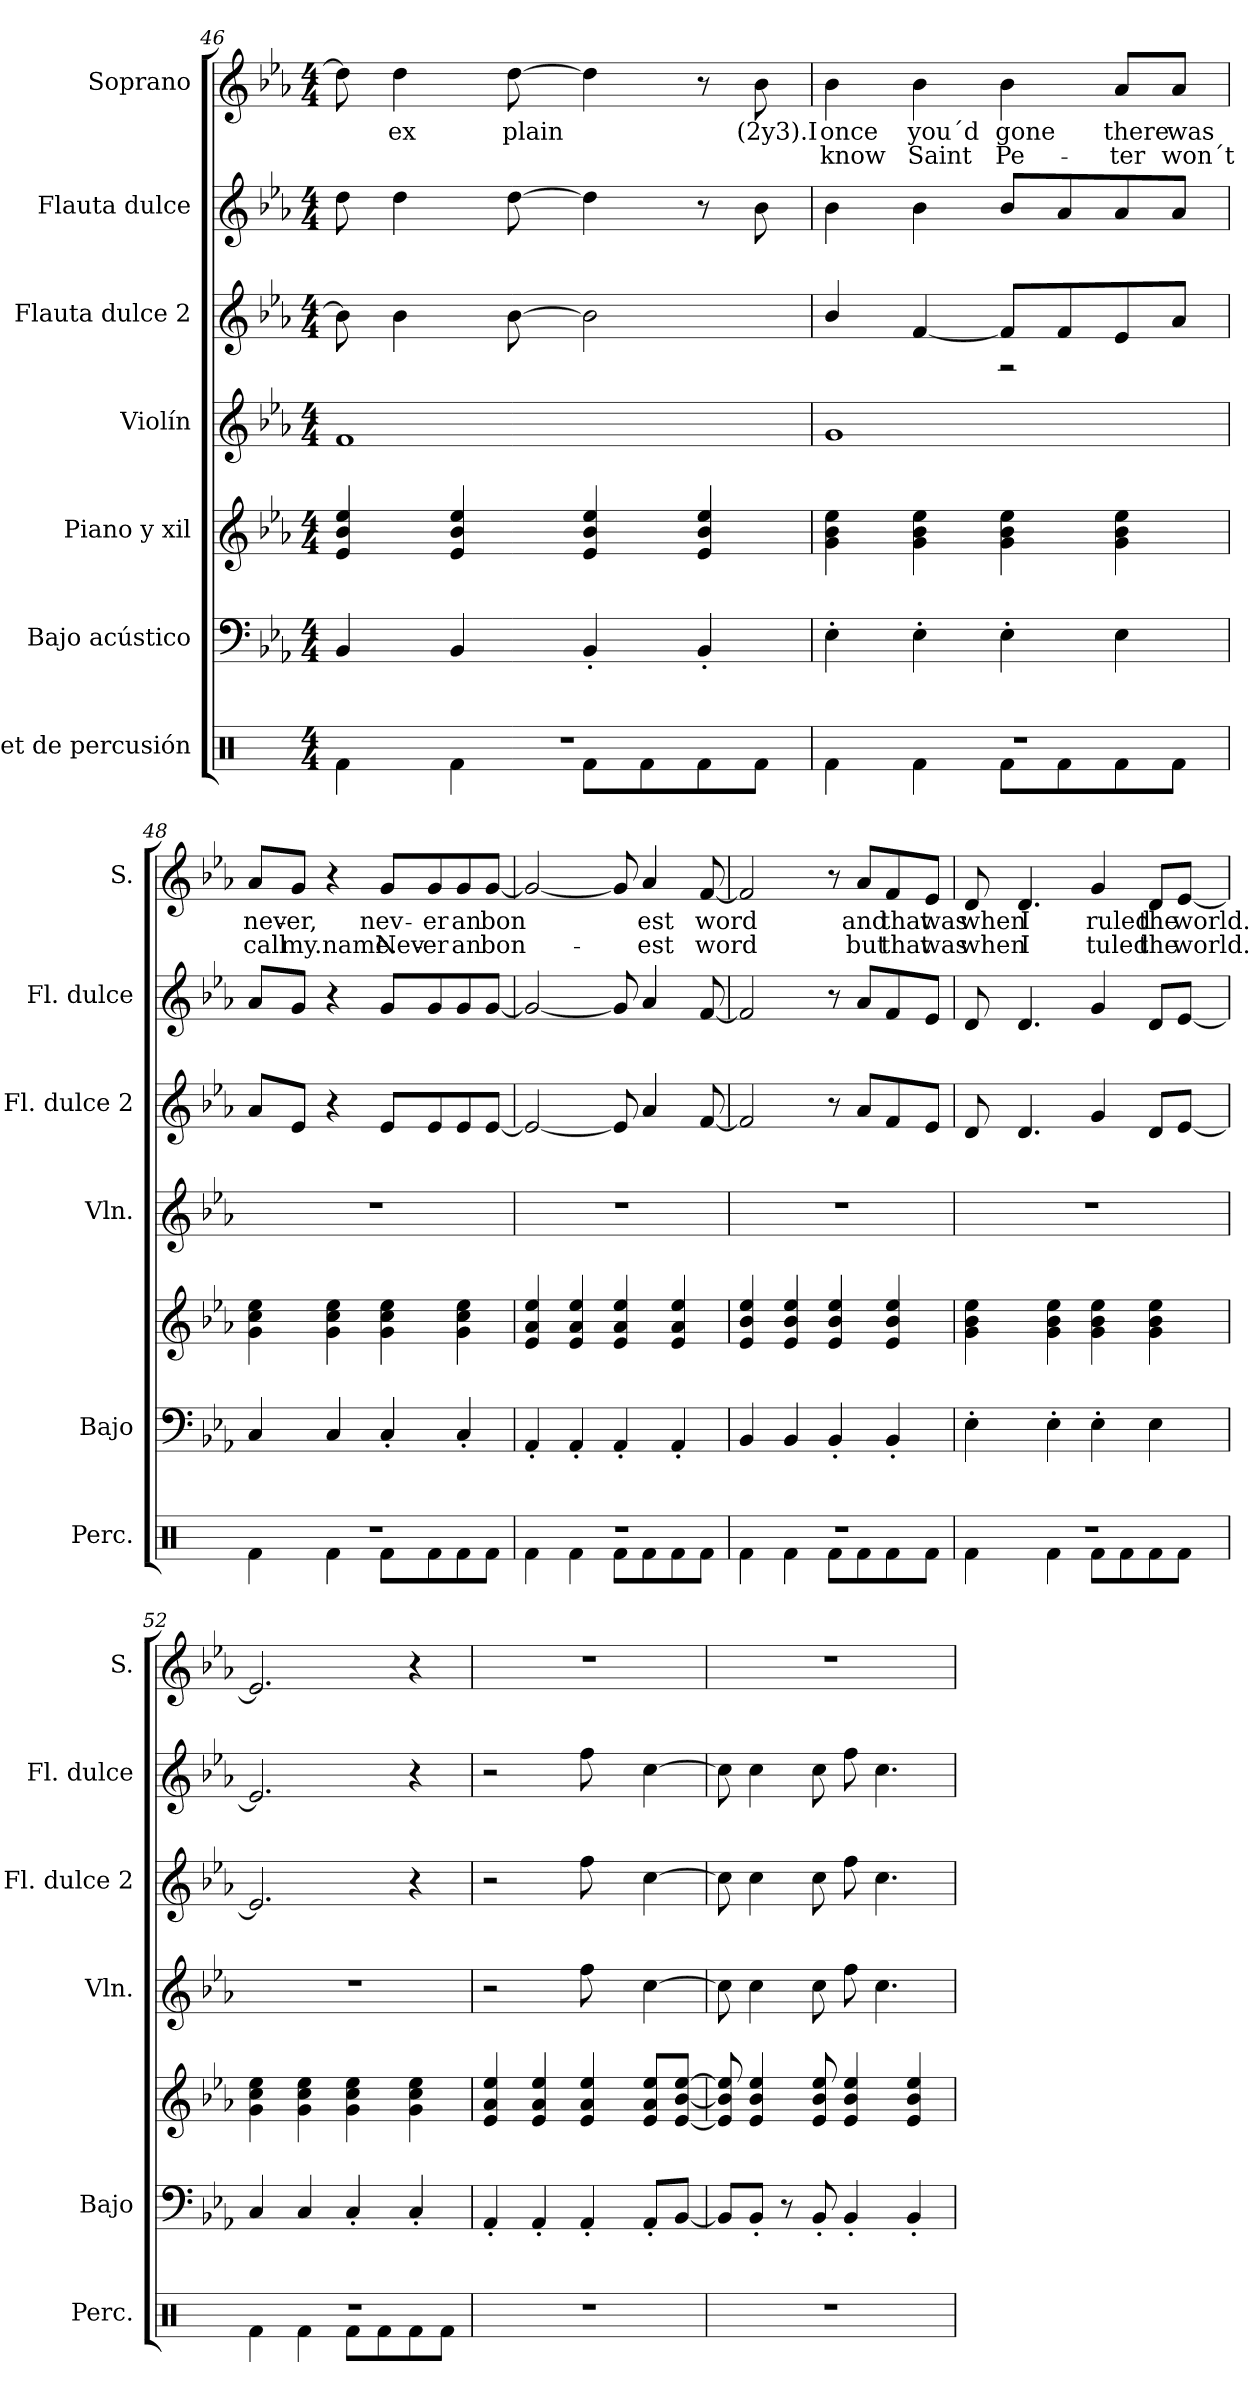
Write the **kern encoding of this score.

**kern	**kern	**kern	**kern	**kern	**kern	**kern	**text	**text
*part7	*part6	*part5	*part4	*part3	*part2	*part1	*part1	*part1
*staff7	*staff6	*staff5	*staff4	*staff3	*staff2	*staff1	*staff1	*staff1
*I"Set de percusión	*I"Bajo acústico	*I"Piano y xil	*I"Violín	*I"Flauta dulce 2	*I"Flauta dulce	*I"Soprano	*	*
*I'Perc.	*I'Bajo	*	*I'Vln.	*I'Fl. dulce 2	*I'Fl. dulce	*I'S.	*	*
!!LO:PB:g=z
*clefX	*clefF4	*clefG2	*clefG2	*clefG2	*clefG2	*clefG2	*	*
*k[]	*k[b-e-a-]	*k[b-e-a-]	*k[b-e-a-]	*k[b-e-a-]	*k[b-e-a-]	*k[b-e-a-]	*	*
*M4/4	*M4/4	*M4/4	*M4/4	*M4/4	*M4/4	*M4/4	*	*
=46	=46	=46	=46	=46	=46	=46	=46	=46
*^	*	*	*	*	*	*	*	*
1r	4Rf\	4BB-/	4e-/ 4b-/ 4ee-/	1f	8b-\]	8dd\	8dd\]	.	.
!	!	!	!	!	!	!	!	!LO:LY:b	!
.	.	.	.	.	4b-\	4dd\	4dd\	ex	.
.	4Rf\	4BB-/	4e-/ 4b-/ 4ee-/	.	.	.	.	.	.
!	!	!	!	!	!	!	!	!LO:LY:b	!
.	.	.	.	.	[8b-\	[8dd\	[8dd\	plain	.
.	8Rf\L	4BB-'/	4e-/ 4b-/ 4ee-/	.	2b-\]	4dd\]	4dd\]	.	.
.	8Rf\	.	.	.	.	.	.	.	.
.	8Rf\	4BB-'/	4e-/ 4b-/ 4ee-/	.	.	8r	8r	.	.
!	!	!	!	!	!	!	!	!LO:LY:b	!
.	8Rf\J	.	.	.	.	8b-\	8b-\	(2y3).I	.
=47	=47	=47	=47	=47	=47	=47	=47	=47	=47
*	*	*	*	*	*^	*	*	*	*
!	!	!	!	!	!	!	!	!	!LO:LY:b	!LO:LY:b
1r	4Rf\	4E-'\	4g\ 4b-\ 4ee-\	1g	4b-/	2ryy	4b-\	4b-\	once	know
!	!	!	!	!	!	!	!	!	!LO:LY:b	!LO:LY:b
.	4Rf\	4E-'\	4g\ 4b-\ 4ee-\	.	[4f/	.	4b-\	4b-\	you´d	Saint
!	!	!	!	!	!	!	!	!	!LO:LY:b	!LO:LY:b
.	8Rf\L	4E-'\	4g\ 4b-\ 4ee-\	.	8f/L]	2r	8b-/L	4b-\	gone	Pe-
.	8Rf\	.	.	.	8f/	.	8a-/	.	.	.
!	!	!	!	!	!	!	!	!	!LO:LY:b	!LO:LY:b
.	8Rf\	4E-\	4g\ 4b-\ 4ee-\	.	8e-/	.	8a-/	8a-/L	there	-ter
!	!	!	!	!	!	!	!	!	!LO:LY:b	!LO:LY:b
.	8Rf\J	.	.	.	8a-/J	.	8a-/J	8a-/J	was	won´t
*	*	*	*	*	*v	*v	*	*	*	*
=48	=48	=48	=48	=48	=48	=48	=48	=48	=48
!	!	!	!	!	!	!	!	!LO:LY:b	!LO:LY:b
1r	4Rf\	4C/	4g\ 4cc\ 4ee-\	1r	8a-/L	8a-/L	8a-/L	nev-	call
!	!	!	!	!	!	!	!	!LO:LY:b	!LO:LY:b
.	.	.	.	.	8e-/J	8g/J	8g/J	-er,	my.name.
.	4Rf\	4C/	4g\ 4cc\ 4ee-\	.	4r	4r	4r	.	.
!	!	!	!	!	!	!	!	!LO:LY:b	!LO:LY:b
.	8Rf\L	4C'/	4g\ 4cc\ 4ee-\	.	8e-/L	8g/L	8g/L	nev-	Nev-
!	!	!	!	!	!	!	!	!LO:LY:b	!LO:LY:b
.	8Rf\	.	.	.	8e-/	8g/	8g/	-er	-er
!	!	!	!	!	!	!	!	!LO:LY:b	!LO:LY:b
.	8Rf\	4C'/	4g\ 4cc\ 4ee-\	.	8e-/	8g/	8g/	an	an
!	!	!	!	!	!	!	!	!LO:LY:b	!LO:LY:b
.	8Rf\J	.	.	.	[8e-/J	[8g/J	[8g/J	bon	bon-
!!LO:LB:g=z
=49	=49	=49	=49	=49	=49	=49	=49	=49	=49
1r	4Rf\	4AA-'/	4e-/ 4a-/ 4ee-/	1r	2e-/_	2g/_	2g/_	.	.
.	4Rf\	4AA-'/	4e-/ 4a-/ 4ee-/	.	.	.	.	.	.
.	8Rf\L	4AA-'/	4e-/ 4a-/ 4ee-/	.	8e-/]	8g/]	8g/]	.	.
!	!	!	!	!	!	!	!	!LO:LY:b	!LO:LY:b
.	8Rf\	.	.	.	4a-/	4a-/	4a-/	est	-est
.	8Rf\	4AA-'/	4e-/ 4a-/ 4ee-/	.	.	.	.	.	.
!	!	!	!	!	!	!	!	!LO:LY:b	!LO:LY:b
.	8Rf\J	.	.	.	[8f/	[8f/	[8f/	word	word
=50	=50	=50	=50	=50	=50	=50	=50	=50	=50
1r	4Rf\	4BB-/	4e-/ 4b-/ 4ee-/	1r	2f/]	2f/]	2f/]	.	.
.	4Rf\	4BB-/	4e-/ 4b-/ 4ee-/	.	.	.	.	.	.
.	8Rf\L	4BB-'/	4e-/ 4b-/ 4ee-/	.	8r	8r	8r	.	.
!	!	!	!	!	!	!	!	!LO:LY:b	!LO:LY:b
.	8Rf\	.	.	.	8a-/L	8a-/L	8a-/L	and	but
!	!	!	!	!	!	!	!	!LO:LY:b	!LO:LY:b
.	8Rf\	4BB-'/	4e-/ 4b-/ 4ee-/	.	8f/	8f/	8f/	that	that
!	!	!	!	!	!	!	!	!LO:LY:b	!LO:LY:b
.	8Rf\J	.	.	.	8e-/J	8e-/J	8e-/J	was	was
=51	=51	=51	=51	=51	=51	=51	=51	=51	=51
!	!	!	!	!	!	!	!	!LO:LY:b	!LO:LY:b
1r	4Rf\	4E-'\	4g\ 4b-\ 4ee-\	1r	8d/	8d/	8d/	when	when
!	!	!	!	!	!	!	!	!LO:LY:b	!LO:LY:b
.	.	.	.	.	4.d/	4.d/	4.d/	I	I
.	4Rf\	4E-'\	4g\ 4b-\ 4ee-\	.	.	.	.	.	.
!	!	!	!	!	!	!	!	!LO:LY:b	!LO:LY:b
.	8Rf\L	4E-'\	4g\ 4b-\ 4ee-\	.	4g/	4g/	4g/	ruled	tuled
.	8Rf\	.	.	.	.	.	.	.	.
!	!	!	!	!	!	!	!	!LO:LY:b	!LO:LY:b
.	8Rf\	4E-\	4g\ 4b-\ 4ee-\	.	8d/L	8d/L	8d/L	the	the
!	!	!	!	!	!	!	!	!LO:LY:b	!LO:LY:b
.	8Rf\J	.	.	.	[8e-/J	[8e-/J	[8e-/J	world.	world.
=52	=52	=52	=52	=52	=52	=52	=52	=52	=52
1r	4Rf\	4C/	4g\ 4cc\ 4ee-\	1r	2.e-/]	2.e-/]	2.e-/]	.	.
.	4Rf\	4C/	4g\ 4cc\ 4ee-\	.	.	.	.	.	.
.	8Rf\L	4C'/	4g\ 4cc\ 4ee-\	.	.	.	.	.	.
.	8Rf\	.	.	.	.	.	.	.	.
.	8Rf\	4C'/	4g\ 4cc\ 4ee-\	.	4r	4r	4r	.	.
.	8Rf\J	.	.	.	.	.	.	.	.
*v	*v	*	*	*	*	*	*	*	*
=53	=53	=53	=53	=53	=53	=53	=53	=53
1r	4AA-'/	4e-/ 4a-/ 4ee-/	2r	2r	2r	1r	.	.
.	4AA-'/	4e-/ 4a-/ 4ee-/	.	.	.	.	.	.
.	4AA-'/	4e-/ 4a-/ 4ee-/	8ff\	8ff\	8ff\	.	.	.
.	.	.	8ryy	8ryy	8ryy	.	.	.
.	8AA-'/L	8e-/ 8a-/ 8ee-/L	[4cc\	[4cc\	[4cc\	.	.	.
.	[8BB-/J	[8e-/ [8b-/ [8ee-/J	.	.	.	.	.	.
!!LO:PB:g=z
=54	=54	=54	=54	=54	=54	=54	=54	=54
1r	8BB-/L]	8e-/] 8b-/] 8ee-/]	8cc\]	8cc\]	8cc\]	1r	.	.
.	8BB-'/J	4e-/ 4b-/ 4ee-/	4cc\	4cc\	4cc\	.	.	.
.	8r	.	.	.	.	.	.	.
.	8BB-'/	8e-/ 8b-/ 8ee-/	8cc\	8cc\	8cc\	.	.	.
.	4BB-'/	4e-/ 4b-/ 4ee-/	8ff\	8ff\	8ff\	.	.	.
.	.	.	4.cc\	4.cc\	4.cc\	.	.	.
.	4BB-'/	4e-/ 4b-/ 4ee-/	.	.	.	.	.	.
=	=	=	=	=	=	=	=	=
*-	*-	*-	*-	*-	*-	*-	*-	*-
